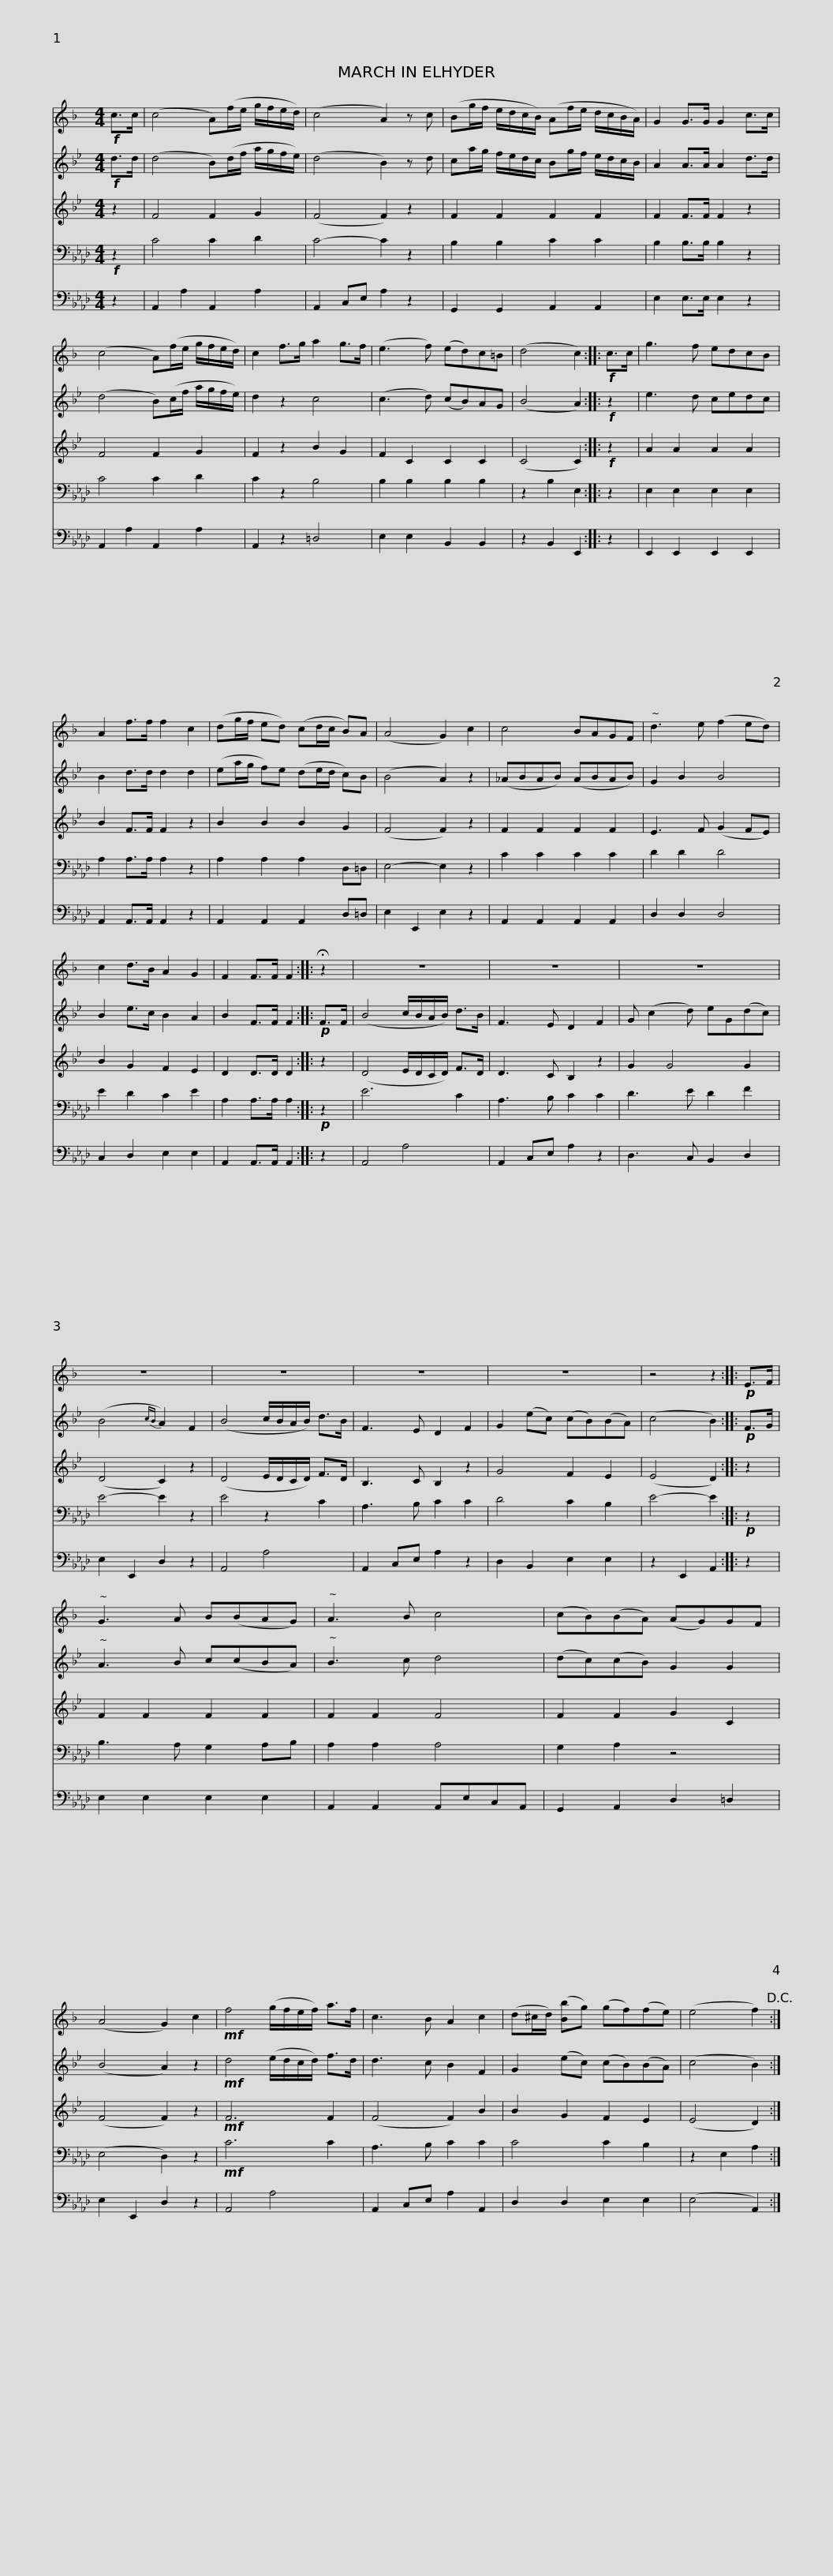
X:1
%%score 1 2 3 4 5
L:1/8
M:4/4
I:linebreak $
K:F
V:1 treble
V:2 treble
V:3 treble
V:4 bass
V:5 bass
V:1
!f! c>c | (c4 A)(f/e/ g/f/e/d/) | (c4 A2) z c | (Bg/f/ e/d/c/B/) (Af/e/ d/c/B/A/) |$ G2 G>G G2 c>c | %5
 (c4 A)(f/e/ g/f/e/d/) | c2 f>g a2 g>f | (e3 f) (ed)c=B | (d4 c2) ::!f! c>c |$ %10
 g3 f edcB | A2 f>f f2 c2 | (dg/f/ ed) (cd/c/ B)A | (A4 G2) c2 | c4 BAGF |$ %15
 d3 e (f2 ed) | c2 d>B A2 G2 | F2 F>F F2 :: !fermata!z2 | z8 | %20
 z8 |$ z8 | z8 | z8 | z8 | %25
 z8 | z4 z2 ::$!p! E>F | G3 A B(BAG) | A3 B c4 | %30
 (cB)(BA) (AG)GF | (A4 G2) c2 |!mf! f4 (g/f/e/f/) a>f |$ c3 B A2 c2 | (d^c/d/) ([Bb]g) (gf)(fe) | %35
 (e4 f2)!D.C.! :| %36
V:2
[K:Bb]!f! d>d | (d4 B)(d/f/ a/g/f/e/) | (d4 B2) z d | ca/g/ f/e/d/c/ Bg/f/ e/d/c/B/ |$ A2 A>A A2 d>d | %5
 (d4 B)(c/f/ a/g/f/e/) | d2 z2 c4 | (c3 d) (cB)AG | (B4 A2) ::!f! z2 |$ %10
 e3 d cedc | B2 d>d d2 d2 | (ea/g/ f)e (de/d/ c)B | (B4 A2) z2 | (_ABAB) (ABAB) |$ %15
 G2 B2 B4 | B2 e>c B2 A2 | B2 F>F F2 ::!p! F>F | (B4 c/B/A/B/) d>B | %20
 F3 E D2 F2 |$ G (c2 d) eG(dc) | (B4{cB} A2) F2 | (B4 c/B/A/B/) d>B | F3 E D2 F2 | %25
 G2 (ec) (cB)(BA) | (c4 B2) ::$!p! F>G | A3 B c(cBA) | B3 c d4 | %30
 (dc)(cB) G2 G2 | (B4 A2) z2 |!mf! d4 (e/d/c/d/) f>d |$ d3 c B2 F2 | G2 (ec) (cB)(BA) | %35
 (c4 B2) :| %36
V:3
[K:Bb] z2 | F4 F2 G2 | (F4 F2) z2 | F2 F2 F2 F2 |$ F2 F>F F2 z2 | %5
 F4 F2 G2 | F2 z2 B2 G2 | F2 C2 C2 C2 | (C4 C2) ::!f! z2 |$ %10
 A2 A2 A2 A2 | B2 F>F F2 z2 | B2 B2 B2 G2 | (F4 F2) z2 | F2 F2 F2 F2 |$ %15
 E3 F (G2 FE) | B2 G2 F2 E2 | D2 D>D D2 :: z2 | (D4 E/D/C/D/) F>D | %20
 D3 C B,2 z2 |$ G2 G4 G2 | (D4 C2) z2 | (D4 E/D/C/D/) F>D | B,3 C B,2 z2 | %25
 G4 F2 E2 | (E4 D2) ::$ z2 | F2 F2 F2 F2 | F2 F2 F4 | %30
 F2 F2 G2 C2 | (F4 F2) z2 |!mf! F6 F2 |$ (F4 F2) B2 | B2 G2 F2 E2 | %35
 (E4 D2) :| %36
V:4
[K:Ab]!f! z2 | C4 C2 D2 | C4- C2 z2 | B,2 B,2 C2 C2 |$ B,2 B,>B, B,2 z2 | %5
 C4 C2 D2 | C2 z2 B,4 | B,2 B,2 B,2 B,2 | z2 B,2 E,2 :: z2 |$ %10
 E,2 E,2 E,2 E,2 | A,2 A,>A, A,2 z2 | A,2 A,2 A,2 D,=D, | E,4- E,2 z2 | C2 C2 C2 C2 |$ %15
 D2 D2 D4 | E2 D2 C2 E2 | A,2 A,>A, A,2 ::!p! z2 | E6 C2 | %20
 A,3 B, C2 C2 |$ D3 E D2 F2 | E4- E2 z2 | E4 z2 C2 | A,3 B, C2 C2 | %25
 D4 C2 B,2 | E4- E2 ::$!p! z2 | B,3 A, G,2 A,B, | A,2 A,2 A,4 | %30
 G,2 A,2 z4 | (E,4 D,2) z2 |!mf! C6 C2 |$ A,3 B, C2 C2 | C4 C2 B,2 | %35
 z2 E,2 A,2 :| %36
V:5
[K:Ab] z2 | A,,2 A,2 A,,2 A,2 | A,,2 C,E, A,2 z2 | G,,2 G,,2 A,,2 A,,2 |$ E,2 E,>E, E,2 z2 | %5
 A,,2 A,2 A,,2 A,2 | A,,2 z2 =D,4 | E,2 E,2 B,,2 B,,2 | z2 B,,2 E,,2 :: z2 |$ %10
 E,,2 E,,2 E,,2 E,,2 | A,,2 A,,>A,, A,,2 z2 | A,,2 A,,2 A,,2 D,=D, | E,2 E,,2 E,2 z2 | A,,2 A,,2 A,,2 A,,2 |$ %15
 D,2 D,2 D,4 | C,2 D,2 E,2 E,2 | A,,2 A,,>A,, A,,2 :: z2 | A,,4 A,4 | %20
 A,,2 C,E, A,2 z2 |$ D,3 C, B,,2 D,2 | E,2 E,,2 D,2 z2 | A,,4 A,4 | A,,2 C,E, A,2 z2 | %25
 D,2 B,,2 E,2 E,2 | z2 E,,2 A,,2 ::$ z2 | E,2 E,2 E,2 E,2 | A,,2 A,,2 A,,E,C,A,, | %30
 G,,2 A,,2 D,2 =D,2 | E,2 E,,2 D,2 z2 | A,,4 A,4 |$ A,,2 C,E, A,2 A,,2 | D,2 D,2 E,2 E,2 | %35
 (E,4 A,,2) :| %36
